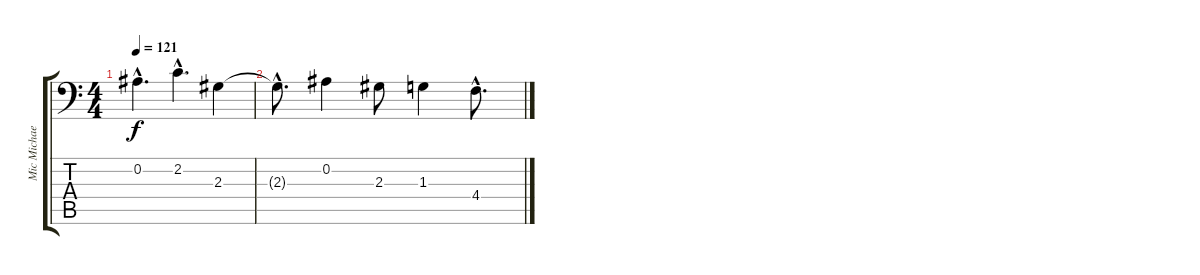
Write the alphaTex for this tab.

\track ("Mic Michaeli" "Mic Michae") {instrument lead1square}
\staff {score tabs}
\tuning (Eb4 Bb3 Gb3 Db3 F2 Bb1) {hide}
\ts (4 4)
\tempo 121
\clef f4
\ks c
0.2{hac}.4{d dy f} 2.2{hac}.4{d} 2.3.4 |
2.3{hac t}.8{d} 0.2.4 2.3.8 1.3.4 4.4{hac}.8{d}
